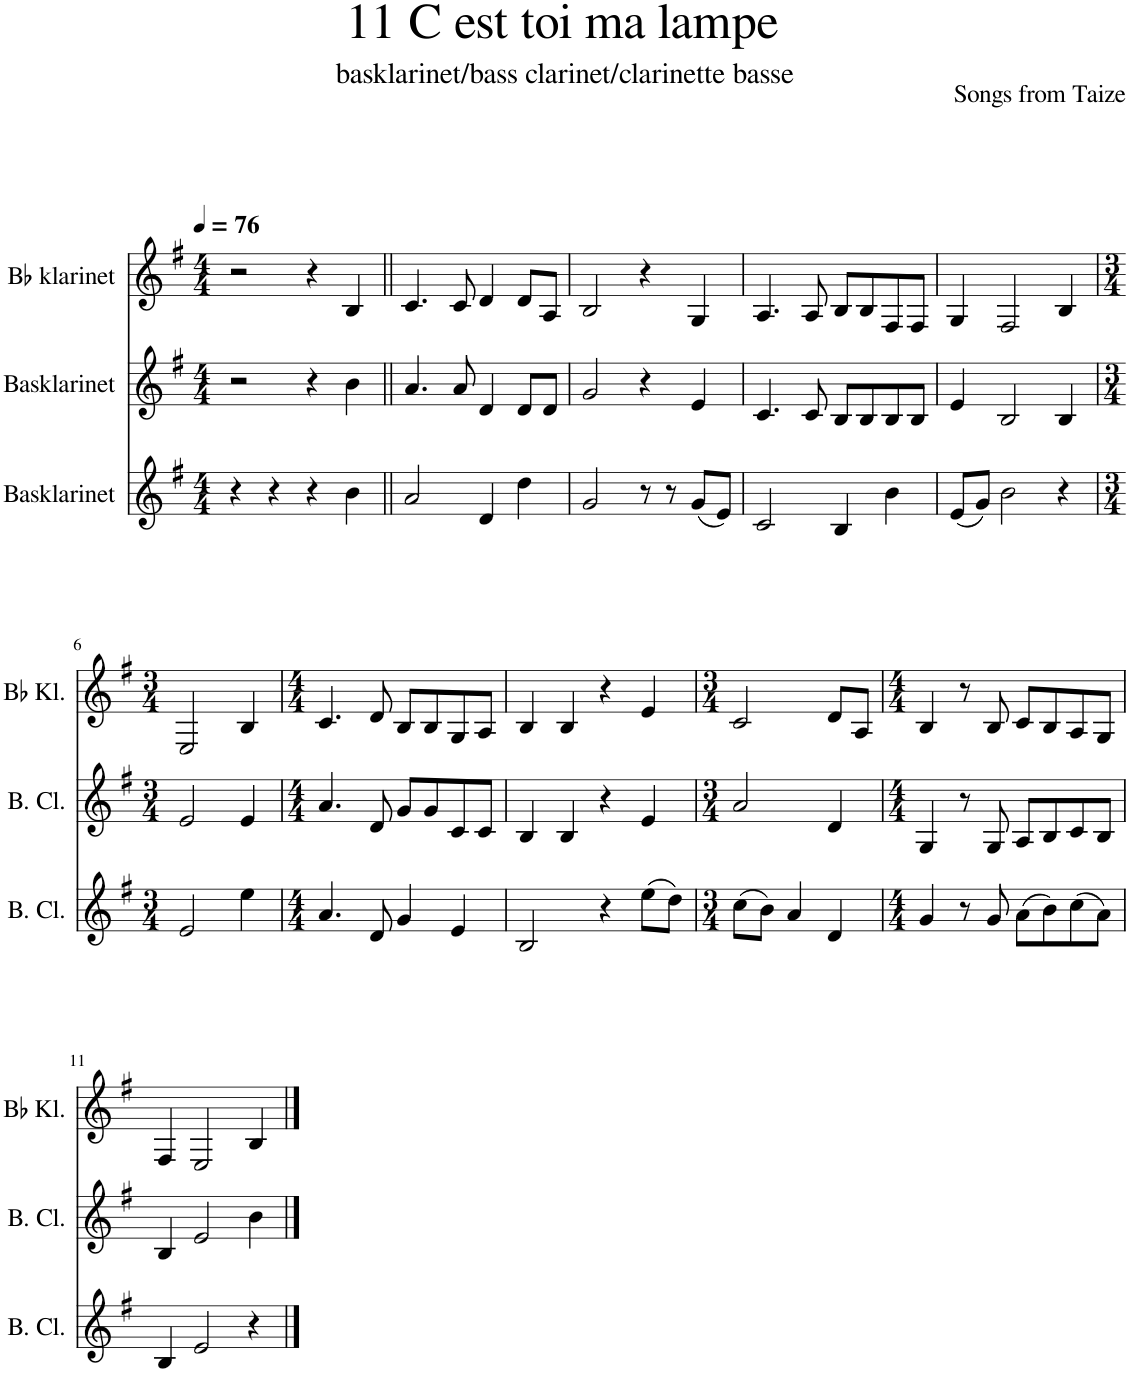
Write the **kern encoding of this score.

**kern	**kern	**kern
*part3	*part2	*part1
*staff3	*staff2	*staff1
*I"Basklarinet	*I"Basklarinet	*I"Bb klarinet
*	*	*I'Bb Kl.
*clefG2	*clefG2	*clefG2
*Trd8c14	*Trd8c14	*Trd1c2
*k[f#]	*k[f#]	*k[f#]
*M4/4	*M4/4	*M4/4
*MM76	*MM76	*MM76
=1	=1	=1
4r	2r	2r
4r	.	.
4r	4r	4r
4b\	4b\	4B/
=2||	=2||	=2||
2a/	4.a/	4.c/
.	8a/	8c/
4d/	4d/	4d/
4dd\	8d/L	8d/L
.	8d/J	8A/J
=3	=3	=3
2g/	2g/	2B/
8r	4r	4r
8r	.	.
(8g/L	4e/	4G/
8e/J)	.	.
=4	=4	=4
2c/	4.c/	4.A/
.	8c/	8A/
4B/	8B/L	8B/L
.	8B/	8B/
4b\	8B/	8F#/
.	8B/J	8F#/J
=5	=5	=5
(8e/L	4e/	4G/
8g/J)	.	.
2b\	2B/	2F#/
4r	4B/	4B/
!!LO:LB:g=z
=6	=6	=6
*M3/4	*M3/4	*M3/4
2e/	2e/	2E/
4ee\	4e/	4B/
=7	=7	=7
*M4/4	*M4/4	*M4/4
4.a/	4.a/	4.c/
8d/	8d/	8d/
4g/	8g/L	8B/L
.	8g/	8B/
4e/	8c/	8G/
.	8c/J	8A/J
=8	=8	=8
2B/	4B/	4B/
.	4B/	4B/
4r	4r	4r
(8ee\L	4e/	4e/
8dd\J)	.	.
=9	=9	=9
*M3/4	*M3/4	*M3/4
(8cc\L	2a/	2c/
8b\J)	.	.
4a/	.	.
4d/	4d/	8d/L
.	.	8A/J
=10	=10	=10
*M4/4	*M4/4	*M4/4
4g/	4G/	4B/
8r	8r	8r
8g/	8G/	8B/
(8a\L	8A/L	8c/L
8b\)	8B/	8B/
(8cc\	8c/	8A/
8a\J)	8B/J	8G/J
!!LO:LB:g=z
=11	=11	=11
4B/	4B/	4F#/
2e/	2e/	2E/
4r	4b\	4B/
==	==	==
*-	*-	*-
